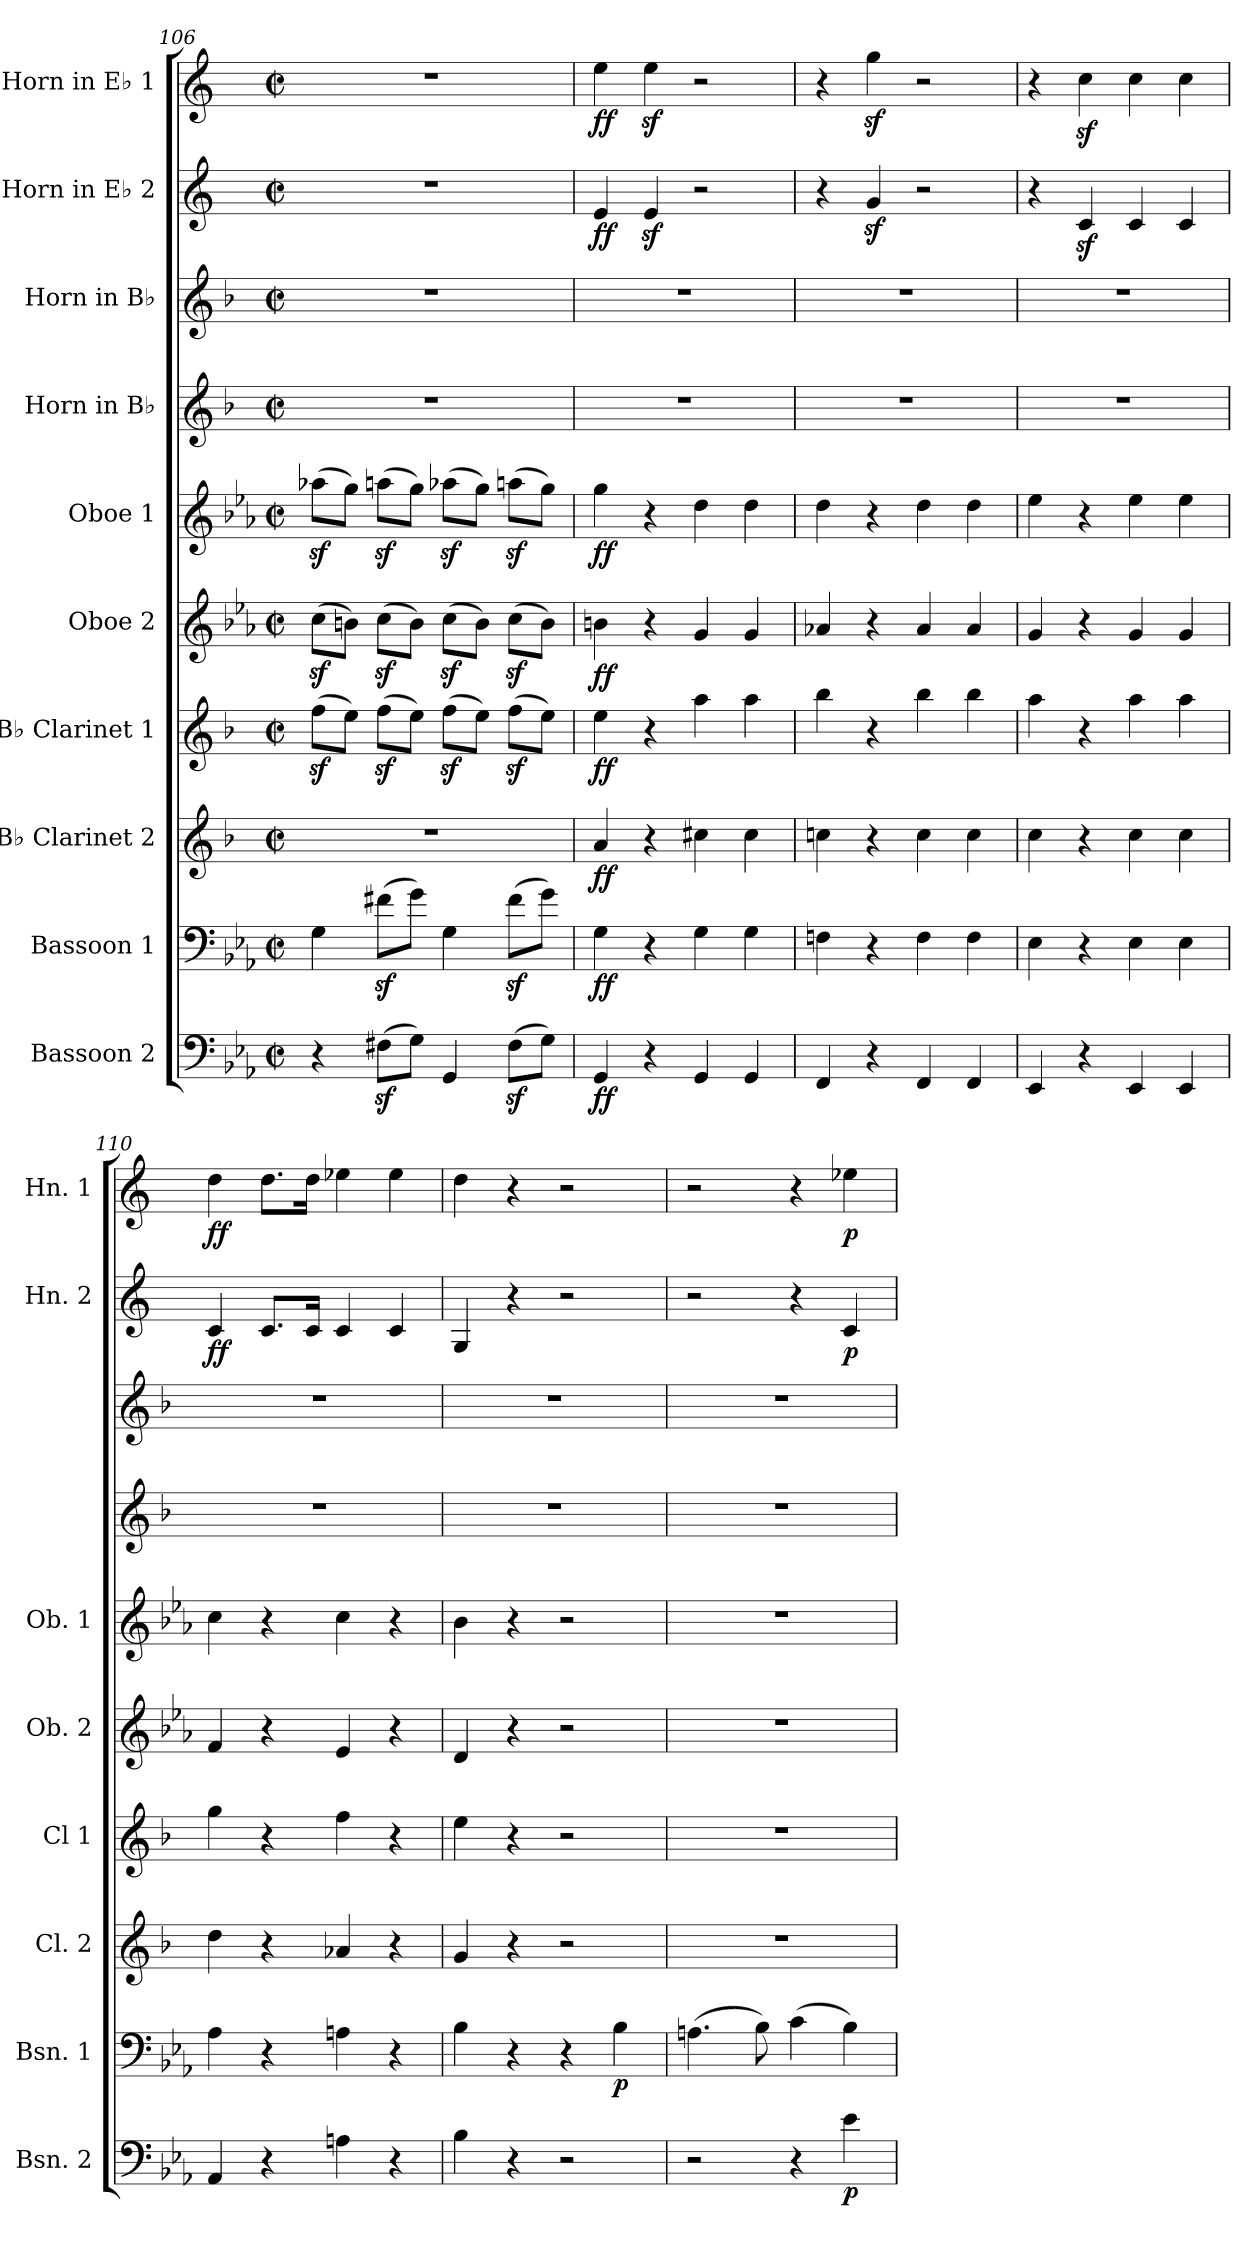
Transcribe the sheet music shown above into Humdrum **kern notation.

**kern	**dynam	**kern	**dynam	**kern	**dynam	**kern	**dynam	**kern	**dynam	**kern	**dynam	**kern	**kern	**kern	**dynam	**kern	**dynam
*part10	*part10	*part9	*part9	*part8	*part8	*part7	*part7	*part6	*part6	*part5	*part5	*part4	*part3	*part2	*part2	*part1	*part1
*staff10	*staff10	*staff9	*staff9	*staff8	*staff8	*staff7	*staff7	*staff6	*staff6	*staff5	*staff5	*staff4	*staff3	*staff2	*staff2	*staff1	*staff1
*I"Bassoon 2	*	*I"Bassoon 1	*	*I"B♭ Clarinet 2	*	*I"B♭ Clarinet 1	*	*I"Oboe 2	*	*I"Oboe 1	*	*I"Horn in B♭	*I"Horn in B♭	*I"Horn in E♭ 2	*	*I"Horn in E♭ 1	*
*I'Bsn. 2	*	*I'Bsn. 1	*	*I'Cl. 2	*	*I'Cl 1	*	*I'Ob. 2	*	*I'Ob. 1	*	*	*	*I'Hn. 2	*	*I'Hn. 1	*
*clefF4	*	*clefF4	*	*clefG2	*	*clefG2	*	*clefG2	*	*clefG2	*	*clefG2	*clefG2	*clefG2	*	*clefG2	*
*	*	*	*	*ITrd1c2	*	*ITrd1c2	*	*	*	*	*	*ITrd1c2	*ITrd1c2	*ITrd5c9	*	*ITrd5c9	*
*k[b-e-a-]	*	*k[b-e-a-]	*	*k[b-e-a-]	*	*k[b-e-a-]	*	*k[b-e-a-]	*	*k[b-e-a-]	*	*k[b-e-a-]	*k[b-e-a-]	*k[b-e-a-]	*	*k[b-e-a-]	*
*M2/2	*	*M2/2	*	*M2/2	*	*M2/2	*	*M2/2	*	*M2/2	*	*M2/2	*M2/2	*M2/2	*	*M2/2	*
*met(c|)	*	*met(c|)	*	*met(c|)	*	*met(c|)	*	*met(c|)	*	*met(c|)	*	*met(c|)	*met(c|)	*met(c|)	*	*met(c|)	*
=106	=106	=106	=106	=106	=106	=106	=106	=106	=106	=106	=106	=106	=106	=106	=106	=106	=106
4r	.	4G\	.	1r	.	(>8ee-z<\L	.	(>8ccz<\L	.	(>8aa-Xz<\L	.	1r	1r	1r	.	1r	.
.	.	.	.	.	.	8dd\J)	.	8bn\J)	.	8gg\J)	.	.	.	.	.	.	.
(>8F#Xz<\L	.	(>8f#Xz<\L	.	.	.	(>8ee-z<\L	.	(>8ccz<\L	.	(>8aanz<\L	.	.	.	.	.	.	.
8G\J)	.	8g\J)	.	.	.	8dd\J)	.	8b\J)	.	8gg\J)	.	.	.	.	.	.	.
4GG/	.	4G\	.	.	.	(>8ee-z<\L	.	(>8ccz<\L	.	(>8aa-Xz<\L	.	.	.	.	.	.	.
.	.	.	.	.	.	8dd\J)	.	8b\J)	.	8gg\J)	.	.	.	.	.	.	.
(>8F#z<\L	.	(>8f#z<\L	.	.	.	(>8ee-z<\L	.	(>8ccz<\L	.	(>8aanz<\L	.	.	.	.	.	.	.
8G\J)	.	8g\J)	.	.	.	8dd\J)	.	8b\J)	.	8gg\J)	.	.	.	.	.	.	.
=107	=107	=107	=107	=107	=107	=107	=107	=107	=107	=107	=107	=107	=107	=107	=107	=107	=107
!	!LO:DY:b	!	!LO:DY:b	!	!LO:DY:b	!	!LO:DY:b	!	!LO:DY:b	!	!LO:DY:b	!	!	!	!LO:DY:b	!	!LO:DY:b
4GG/	ff	4G\	ff	4g/	ff	4dd\	ff	4bn\	ff	4gg\	ff	1r	1r	4G/	ff	4g\	ff
4r	.	4r	.	4r	.	4r	.	4r	.	4r	.	.	.	4Gz</	.	4gz<\	.
4GG/	.	4G\	.	4bn\	.	4gg\	.	4g/	.	4dd\	.	.	.	2r	.	2r	.
4GG/	.	4G\	.	4b\	.	4gg\	.	4g/	.	4dd\	.	.	.	.	.	.	.
=108	=108	=108	=108	=108	=108	=108	=108	=108	=108	=108	=108	=108	=108	=108	=108	=108	=108
4FF/	.	4Fn\	.	4b-X\	.	4aa-\	.	4a-X/	.	4dd\	.	1r	1r	4r	.	4r	.
4r	.	4r	.	4r	.	4r	.	4r	.	4r	.	.	.	4B-z</	.	4b-z<\	.
4FF/	.	4F\	.	4b-\	.	4aa-\	.	4a-/	.	4dd\	.	.	.	2r	.	2r	.
4FF/	.	4F\	.	4b-\	.	4aa-\	.	4a-/	.	4dd\	.	.	.	.	.	.	.
=109	=109	=109	=109	=109	=109	=109	=109	=109	=109	=109	=109	=109	=109	=109	=109	=109	=109
4EE-/	.	4E-\	.	4b-\	.	4gg\	.	4g/	.	4ee-\	.	1r	1r	4r	.	4r	.
4r	.	4r	.	4r	.	4r	.	4r	.	4r	.	.	.	4E-z</	.	4e-z<\	.
4EE-/	.	4E-\	.	4b-\	.	4gg\	.	4g/	.	4ee-\	.	.	.	4E-/	.	4e-\	.
4EE-/	.	4E-\	.	4b-\	.	4gg\	.	4g/	.	4ee-\	.	.	.	4E-/	.	4e-\	.
!!LO:PB:g=z
=110	=110	=110	=110	=110	=110	=110	=110	=110	=110	=110	=110	=110	=110	=110	=110	=110	=110
!	!	!	!	!	!	!	!	!	!	!	!	!	!	!	!LO:DY:b	!	!LO:DY:b
4AA-/	.	4A-\	.	4cc\	.	4ff\	.	4f/	.	4cc\	.	1r	1r	4E-/	ff	4f\	ff
4r	.	4r	.	4r	.	4r	.	4r	.	4r	.	.	.	8.E-/L	.	8.f\L	.
.	.	.	.	.	.	.	.	.	.	.	.	.	.	16E-/Jk	.	16f\Jk	.
4An\	.	4An\	.	4g-X/	.	4ee-\	.	4e-/	.	4cc\	.	.	.	4E-/	.	4g-X\	.
4r	.	4r	.	4r	.	4r	.	4r	.	4r	.	.	.	4E-/	.	4g-\	.
=111	=111	=111	=111	=111	=111	=111	=111	=111	=111	=111	=111	=111	=111	=111	=111	=111	=111
4B-\	.	4B-\	.	4f/	.	4dd\	.	4d/	.	4b-\	.	1r	1r	4BB-/	.	4f\	.
4r	.	4r	.	4r	.	4r	.	4r	.	4r	.	.	.	4r	.	4r	.
2r	.	4r	.	2r	.	2r	.	2r	.	2r	.	.	.	2r	.	2r	.
!	!	!	!LO:DY:b	!	!	!	!	!	!	!	!	!	!	!	!	!	!
.	.	4B-\	p	.	.	.	.	.	.	.	.	.	.	.	.	.	.
=112	=112	=112	=112	=112	=112	=112	=112	=112	=112	=112	=112	=112	=112	=112	=112	=112	=112
2r	.	(>4.An\	.	1r	.	1r	.	1r	.	1r	.	1r	1r	2r	.	2r	.
.	.	8B-\)	.	.	.	.	.	.	.	.	.	.	.	.	.	.	.
4r	.	(>4c\	.	.	.	.	.	.	.	.	.	.	.	4r	.	4r	.
!	!LO:DY:b	!	!	!	!	!	!	!	!	!	!	!	!	!	!LO:DY:b	!	!LO:DY:b
4e-\	p	4B-\)	.	.	.	.	.	.	.	.	.	.	.	4E-/	p	4g-X\	p
=	=	=	=	=	=	=	=	=	=	=	=	=	=	=	=	=	=
*-	*-	*-	*-	*-	*-	*-	*-	*-	*-	*-	*-	*-	*-	*-	*-	*-	*-
